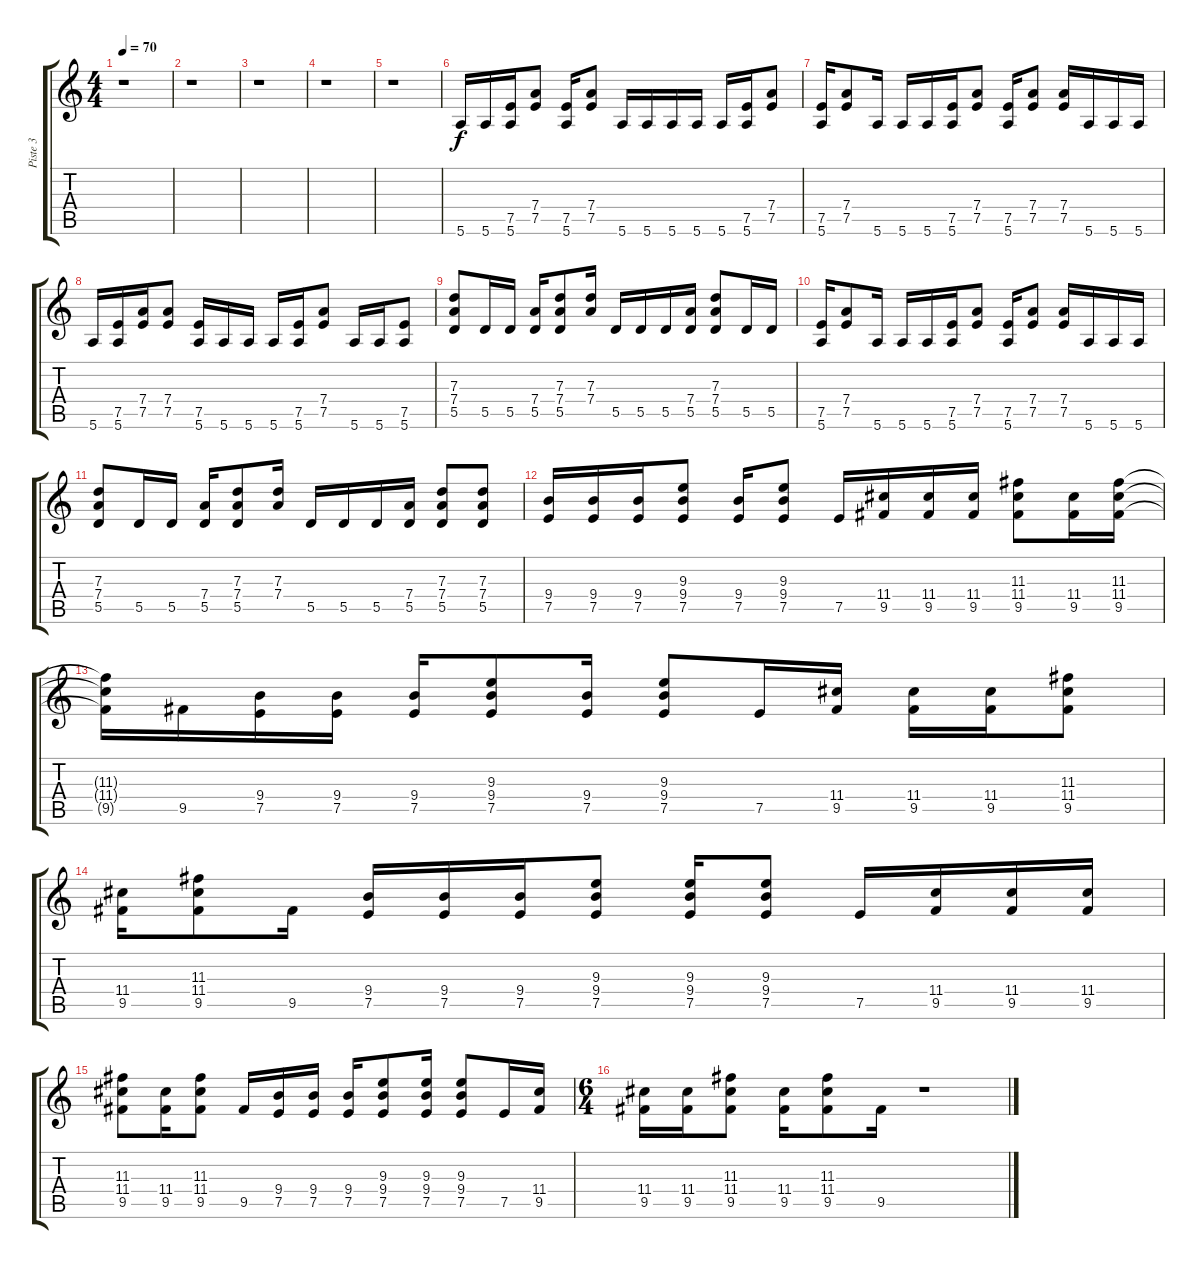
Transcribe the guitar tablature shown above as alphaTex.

\track ("Piste 3" "Piste 3") {instrument electricguitarmuted}
\staff {score tabs}
\tuning (E4 B3 G3 D3 A2 E2) {hide}
\ts (4 4)
\tempo 70
\clef g2
\ks c
r.1{dy f} |
r.1 |
r.1 |
r.1 |
r.1 |
5.6.16 5.6.16 (7.5 5.6).16 (7.4 7.5).8 (7.5 5.6).16 (7.4 7.5).8 5.6.16 5.6.16 5.6.16 5.6.16 5.6.16 (7.5 5.6).16 (7.4 7.5).8 |
(7.5 5.6).16 (7.4 7.5).8 5.6.16 5.6.16 5.6.16 (7.5 5.6).16 (7.4 7.5).8 (7.5 5.6).16 (7.4 7.5).8 (7.4 7.5).16 5.6.16 5.6.16 5.6.16 |
5.6.16 (7.5 5.6).16 (7.4 7.5).16 (7.4 7.5).8 (7.5 5.6).16 5.6.16 5.6.16 5.6.16 (7.5 5.6).16 (7.4 7.5).8 5.6.16 5.6.16 (7.5 5.6).8 |
(7.3 7.4 5.5).8 5.5.16 5.5.16 (7.4 5.5).16 (7.3 7.4 5.5).8 (7.3 7.4).16 5.5.16 5.5.16 5.5.16 (7.4 5.5).16 (7.3 7.4 5.5).8 5.5.16 5.5.16 |
(7.5 5.6).16 (7.4 7.5).8 5.6.16 5.6.16 5.6.16 (7.5 5.6).16 (7.4 7.5).8 (7.5 5.6).16 (7.4 7.5).8 (7.4 7.5).16 5.6.16 5.6.16 5.6.16 |
(7.3 7.4 5.5).8 5.5.16 5.5.16 (7.4 5.5).16 (7.3 7.4 5.5).8 (7.3 7.4).16 5.5.16 5.5.16 5.5.16 (7.4 5.5).16 (7.3 7.4 5.5).8 (7.3 7.4 5.5).8 |
(9.4 7.5).16 (9.4 7.5).16 (9.4 7.5).16 (9.3 9.4 7.5).8 (9.4 7.5).16 (9.3 9.4 7.5).8 7.5.16 (11.4 9.5).16 (11.4 9.5).16 (11.4 9.5).16 (11.3 11.4 9.5).8 (11.4 9.5).16 (11.3 11.4 9.5).16 |
(11.3{t} 11.4{t} 9.5{t}).16 9.5.16 (9.4 7.5).16 (9.4 7.5).16 (9.4 7.5).16 (9.3 9.4 7.5).8 (9.4 7.5).16 (9.3 9.4 7.5).8 7.5.16 (11.4 9.5).16 (11.4 9.5).16 (11.4 9.5).16 (11.3 11.4 9.5).8 |
(11.4 9.5).16 (11.3 11.4 9.5).8 9.5.16 (9.4 7.5).16 (9.4 7.5).16 (9.4 7.5).16 (9.3 9.4 7.5).8 (9.3 9.4 7.5).16 (9.3 9.4 7.5).8 7.5.16 (11.4 9.5).16 (11.4 9.5).16 (11.4 9.5).16 |
(11.3 11.4 9.5).8 (11.4 9.5).16 (11.3 11.4 9.5).8 9.5.16 (9.4 7.5).16 (9.4 7.5).16 (9.4 7.5).16 (9.3 9.4 7.5).8 (9.3 9.4 7.5).16 (9.3 9.4 7.5).8 7.5.16 (11.4 9.5).16 |
\ts (6 4)
(11.4 9.5).16 (11.4 9.5).16 (11.3 11.4 9.5).8 (11.4 9.5).16 (11.3 11.4 9.5).8 9.5.16 r.1
